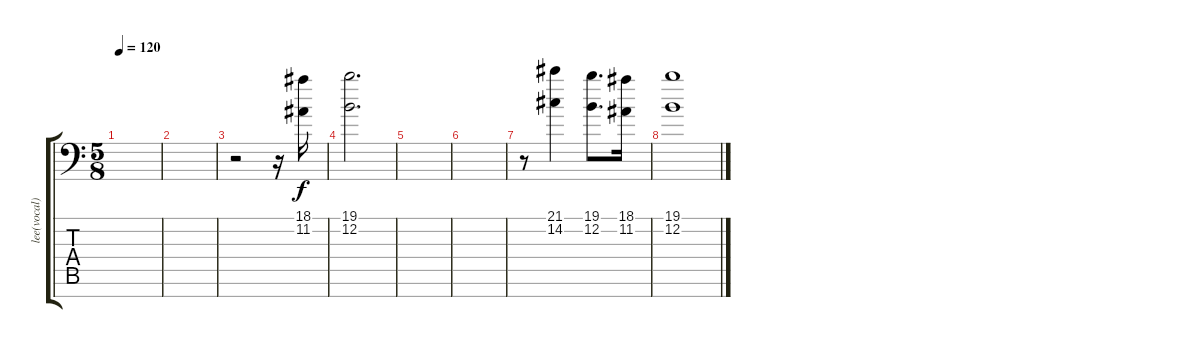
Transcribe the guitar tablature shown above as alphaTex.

\track ("lee(vocal)" "lee(vocal)") {instrument sopranosax}
\staff {score tabs}
\tuning (E4 B3 G3 D3 A2 E2 C-1) {hide}
\ts (5 8)
\tempo 120
\clef f4
\ks c
|
|
r.2 r.16 (18.1 11.2).16 |
(19.1 12.2).2{d} |
|
|
r.8 (21.1 14.2).4 (19.1 12.2).8{d} (18.1 11.2).16 |
(19.1 12.2).1
